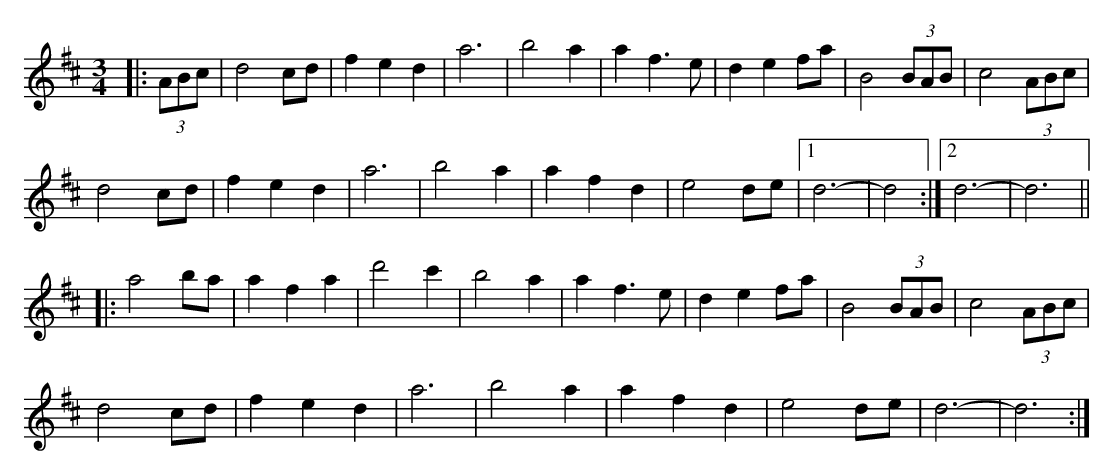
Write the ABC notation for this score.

X:1
M:3/4
K:D
|:(3ABc|d4cd|f2e2d2|a6|b4 a2|a2f2>e2|d2e2 fa|B4 (3BAB|c4 (3ABc|
d4cd|f2e2d2|a6|b4 a2|a2f2d2|e4de|1 d6-|d4:|2 d6-|d6||
|:a4ba|a2f2a2|d'4 c'2|b4 a2|a2 f3 e|d2e2 fa|B4 (3BAB|c4 (3ABc|
d4cd|f2e2d2|a6|b4 a2|a2f2d2|e4de|d6-|d6:|
